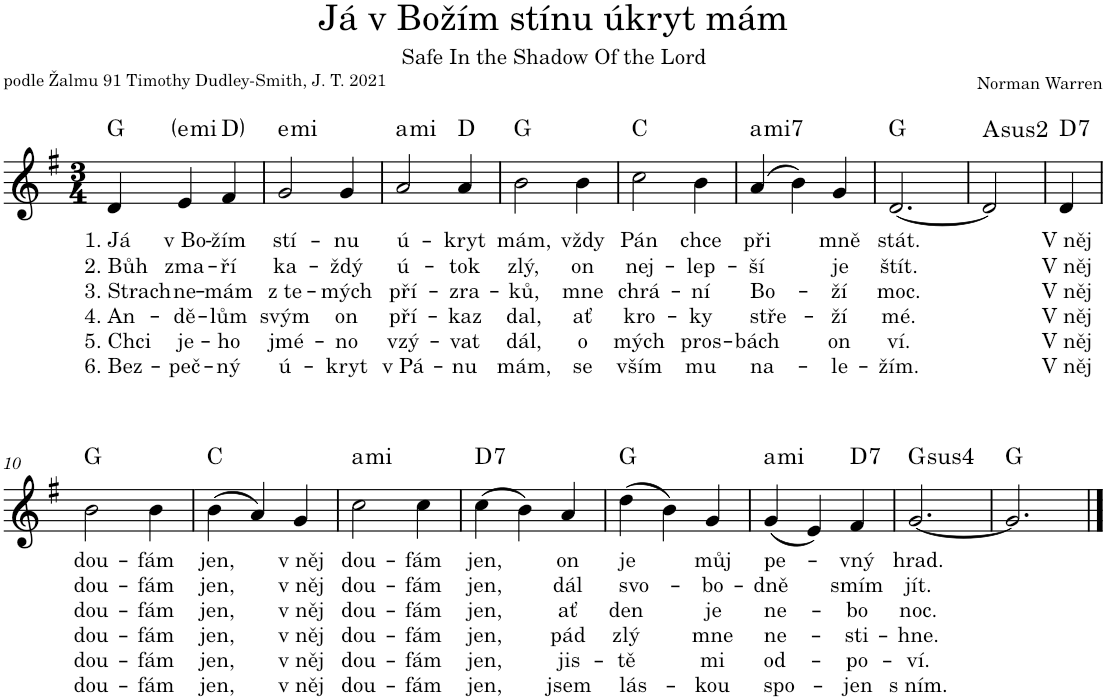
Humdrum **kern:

**kern	**text	**text	**text	**text	**text	**text	**harte
*part1	*part1	*part1	*part1	*part1	*part1	*part1	*part1
*staff1	*staff1	*staff1	*staff1	*staff1	*staff1	*staff1	*
*I"Zpěv	*	*	*	*	*	*	*
*clefG2	*	*	*	*	*	*	*
*k[f#]	*	*	*	*	*	*	*
*M3/4	*	*	*	*	*	*	*
=1	=1	=1	=1	=1	=1	=1	=1
!	!LO:LY:b	!LO:LY:b	!LO:LY:b	!LO:LY:b	!LO:LY:b	!LO:LY:b	!
4d/	1. Já	2. Bůh	3. Strach	4. An-	5. Chci	6. Bez-	G:maj
!	!LO:LY:b	!LO:LY:b	!LO:LY:b	!LO:LY:b	!LO:LY:b	!LO:LY:b	!LO:H:kt=mi
4e/	v Bo-	zma-	ne-	-dě-	je-	-peč-	E:min
!	!LO:LY:b	!LO:LY:b	!LO:LY:b	!LO:LY:b	!LO:LY:b	!LO:LY:b	!
4f#/	-žím	-ří	-mám	-lům	-ho	-ný	D:maj
=2	=2	=2	=2	=2	=2	=2	=2
!	!LO:LY:b	!LO:LY:b	!LO:LY:b	!LO:LY:b	!LO:LY:b	!LO:LY:b	!LO:H:kt=mi
2g/	stí-	ka-	z te-	svým	jmé-	ú-	E:min
!	!LO:LY:b	!LO:LY:b	!LO:LY:b	!LO:LY:b	!LO:LY:b	!LO:LY:b	!
4g/	-nu	-ždý	-mých	on	-no	-kryt	.
=3	=3	=3	=3	=3	=3	=3	=3
!	!LO:LY:b	!LO:LY:b	!LO:LY:b	!LO:LY:b	!LO:LY:b	!LO:LY:b	!LO:H:kt=mi
2a/	ú-	ú-	pří-	pří-	vzý-	v Pá-	A:min
!	!LO:LY:b	!LO:LY:b	!LO:LY:b	!LO:LY:b	!LO:LY:b	!LO:LY:b	!
4a/	-kryt	-tok	-zra-	-kaz	-vat	-nu	D:maj
=4	=4	=4	=4	=4	=4	=4	=4
!	!LO:LY:b	!LO:LY:b	!LO:LY:b	!LO:LY:b	!LO:LY:b	!LO:LY:b	!
2b\	mám,	zlý,	-ků,	dal,	dál,	mám,	G:maj
!	!LO:LY:b	!LO:LY:b	!LO:LY:b	!LO:LY:b	!LO:LY:b	!LO:LY:b	!
4b\	vždy	on	mne	ať	o	se	.
=5	=5	=5	=5	=5	=5	=5	=5
!	!LO:LY:b	!LO:LY:b	!LO:LY:b	!LO:LY:b	!LO:LY:b	!LO:LY:b	!
2cc\	Pán	nej-	chrá-	kro-	mých	vším	C:maj
!	!LO:LY:b	!LO:LY:b	!LO:LY:b	!LO:LY:b	!LO:LY:b	!LO:LY:b	!
4b\	chce	-lep-	-ní	-ky	pros-	mu	.
=6	=6	=6	=6	=6	=6	=6	=6
!	!LO:LY:b	!LO:LY:b	!LO:LY:b	!LO:LY:b	!LO:LY:b	!LO:LY:b	!LO:H:kt=mi7
(4a/	při	-ší	Bo-	stře-	-bách	na-	A:min7
4b\)	.	.	.	.	.	.	.
!	!LO:LY:b	!LO:LY:b	!LO:LY:b	!LO:LY:b	!LO:LY:b	!LO:LY:b	!
4g/	mně	je	-ží	-ží	on	-le-	.
=7	=7	=7	=7	=7	=7	=7	=7
!	!LO:LY:b	!LO:LY:b	!LO:LY:b	!LO:LY:b	!LO:LY:b	!LO:LY:b	!
[2.d/	stát.	štít.	moc.	mé.	ví.	-žím.	G:maj
=8	=8	=8	=8	=8	=8	=8	=8
!	!	!	!	!	!	!	!LO:H:kt=2
2d/]	.	.	.	.	.	.	A:(1,2,5)
=9	=9	=9	=9	=9	=9	=9	=9
!	!LO:LY:b	!LO:LY:b	!LO:LY:b	!LO:LY:b	!LO:LY:b	!LO:LY:b	!LO:H:kt=7
4d/	V něj	V něj	V něj	V něj	V něj	V něj	D:7
!!LO:LB:g=z
=10	=10	=10	=10	=10	=10	=10	=10
!	!LO:LY:b	!LO:LY:b	!LO:LY:b	!LO:LY:b	!LO:LY:b	!LO:LY:b	!
2b\	dou-	dou-	dou-	dou-	dou-	dou-	G:maj
!	!LO:LY:b	!LO:LY:b	!LO:LY:b	!LO:LY:b	!LO:LY:b	!LO:LY:b	!
4b\	-fám	-fám	-fám	-fám	-fám	-fám	.
=11	=11	=11	=11	=11	=11	=11	=11
!	!LO:LY:b	!LO:LY:b	!LO:LY:b	!LO:LY:b	!LO:LY:b	!LO:LY:b	!
(4b\	jen,	jen,	jen,	jen,	jen,	jen,	C:maj
4a/)	.	.	.	.	.	.	.
!	!LO:LY:b	!LO:LY:b	!LO:LY:b	!LO:LY:b	!LO:LY:b	!LO:LY:b	!
4g/	v něj	v něj	v něj	v něj	v něj	v něj	.
=12	=12	=12	=12	=12	=12	=12	=12
!	!LO:LY:b	!LO:LY:b	!LO:LY:b	!LO:LY:b	!LO:LY:b	!LO:LY:b	!LO:H:kt=mi
2cc\	dou-	dou-	dou-	dou-	dou-	dou-	A:min
!	!LO:LY:b	!LO:LY:b	!LO:LY:b	!LO:LY:b	!LO:LY:b	!LO:LY:b	!
4cc\	-fám	-fám	-fám	-fám	-fám	-fám	.
=13	=13	=13	=13	=13	=13	=13	=13
!	!LO:LY:b	!LO:LY:b	!LO:LY:b	!LO:LY:b	!LO:LY:b	!LO:LY:b	!LO:H:kt=7
(4cc\	jen,	jen,	jen,	jen,	jen,	jen,	D:7
4b\)	.	.	.	.	.	.	.
!	!LO:LY:b	!LO:LY:b	!LO:LY:b	!LO:LY:b	!LO:LY:b	!LO:LY:b	!
4a/	on	dál	ať	pád	jis-	jsem	.
=14	=14	=14	=14	=14	=14	=14	=14
!	!LO:LY:b	!LO:LY:b	!LO:LY:b	!LO:LY:b	!LO:LY:b	!LO:LY:b	!
(4dd\	je	svo-	den	zlý	-tě	lás-	G:maj
4b\)	.	.	.	.	.	.	.
!	!LO:LY:b	!LO:LY:b	!LO:LY:b	!LO:LY:b	!LO:LY:b	!LO:LY:b	!
4g/	můj	-bo-	je	mne	mi	-kou	.
=15	=15	=15	=15	=15	=15	=15	=15
!	!LO:LY:b	!LO:LY:b	!LO:LY:b	!LO:LY:b	!LO:LY:b	!LO:LY:b	!LO:H:kt=mi
(4g/	pe-	-dně	ne-	ne-	od-	spo-	A:min
4e/)	.	.	.	.	.	.	.
!	!LO:LY:b	!LO:LY:b	!LO:LY:b	!LO:LY:b	!LO:LY:b	!LO:LY:b	!LO:H:kt=7
4f#/	-vný	smím	-bo	-sti-	-po-	-jen	D:7
=16	=16	=16	=16	=16	=16	=16	=16
!	!LO:LY:b	!LO:LY:b	!LO:LY:b	!LO:LY:b	!LO:LY:b	!LO:LY:b	!LO:H:kt=4
[2.g/	hrad.	jít.	noc.	-hne.	-ví.	s ním.	G:sus4
=17	=17	=17	=17	=17	=17	=17	=17
2.g/]	.	.	.	.	.	.	G:maj
==	==	==	==	==	==	==	==
*-	*-	*-	*-	*-	*-	*-	*-
